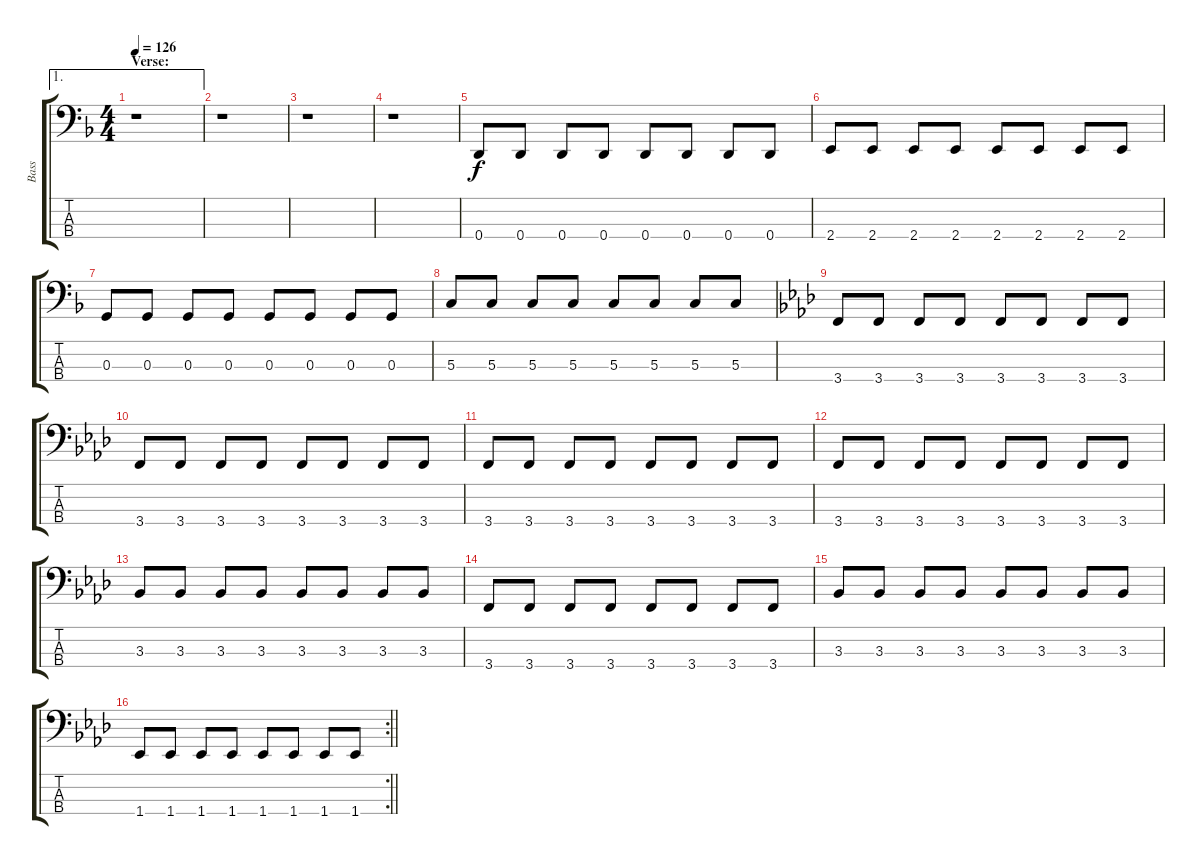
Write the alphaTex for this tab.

\track ("Bass" "Bass") {instrument electricbasspick}
\staff {score tabs}
\tuning (F2 C2 G1 D1) {hide}
\ae 1
\ts (4 4)
\section ("" "Verse:")
\tempo 126
\clef f4
\ks dminor
r.1{dy f} |
r.1 |
r.1 |
r.1 |
0.4.8 0.4.8 0.4.8 0.4.8 0.4.8 0.4.8 0.4.8 0.4.8 |
2.4.8 2.4.8 2.4.8 2.4.8 2.4.8 2.4.8 2.4.8 2.4.8 |
0.3.8 0.3.8 0.3.8 0.3.8 0.3.8 0.3.8 0.3.8 0.3.8 |
5.3.8 5.3.8 5.3.8 5.3.8 5.3.8 5.3.8 5.3.8 5.3.8 |
\ks fminor
3.4.8 3.4.8 3.4.8 3.4.8 3.4.8 3.4.8 3.4.8 3.4.8 |
3.4.8 3.4.8 3.4.8 3.4.8 3.4.8 3.4.8 3.4.8 3.4.8 |
3.4.8 3.4.8 3.4.8 3.4.8 3.4.8 3.4.8 3.4.8 3.4.8 |
3.4.8 3.4.8 3.4.8 3.4.8 3.4.8 3.4.8 3.4.8 3.4.8 |
3.3.8 3.3.8 3.3.8 3.3.8 3.3.8 3.3.8 3.3.8 3.3.8 |
3.4.8 3.4.8 3.4.8 3.4.8 3.4.8 3.4.8 3.4.8 3.4.8 |
3.3.8 3.3.8 3.3.8 3.3.8 3.3.8 3.3.8 3.3.8 3.3.8 |
\rc 2
\barLineRight lightlight
1.4.8 1.4.8 1.4.8 1.4.8 1.4.8 1.4.8 1.4.8 1.4.8
